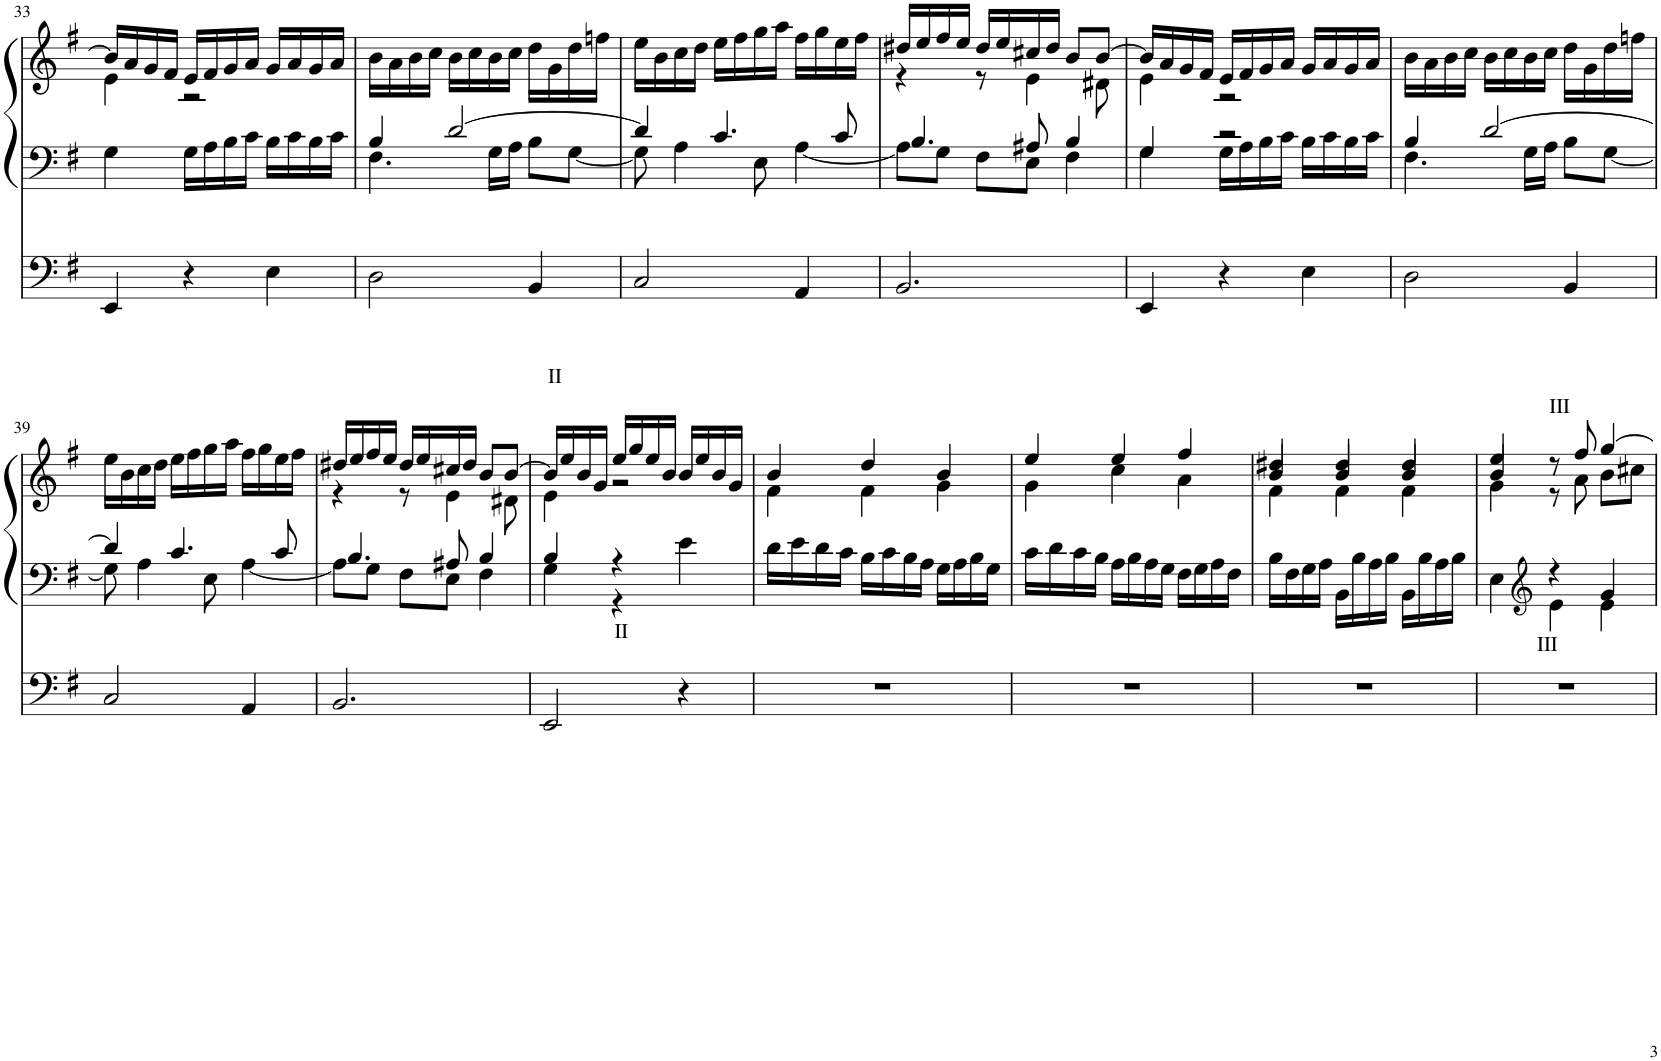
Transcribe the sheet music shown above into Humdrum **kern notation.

**kern	**kern	**kern
*part1	*part1	*part1
*staff3	*staff2	*staff1
*I"Pipe Organ	*	*
*I'P Org	*	*
!!LO:PB:g=z
*clefF4	*clefF4	*clefG2
*k[f#]	*k[f#]	*k[f#]
*M3/4	*M3/4	*M3/4
=33	=33	=33
*	*	*^
4EE/	4G\	16b/LL]	4e\
.	.	16a/	.
.	.	16g/	.
.	.	16f#/JJ	.
4r	16G\LL	16e/LL	2r
.	16A\	16f#/	.
.	16B\	16g/	.
.	16c\JJ	16a/JJ	.
4E\	16B\LL	16g/LL	.
.	16c\	16a/	.
.	16B\	16g/	.
.	16c\JJ	16a/JJ	.
*	*	*v	*v
=34	=34	=34
*	*^	*
2D\	4B/	4.F#\	16b\LL
.	.	.	16a\
.	.	.	16b\
.	.	.	16cc\JJ
.	[2d/	.	16b\LL
.	.	.	16cc\
.	.	16G\LL	16b\
.	.	16A\JJ	16cc\JJ
4BB/	.	8B\L	16dd\LL
.	.	.	16g\
.	.	[8G\J	16dd\
.	.	.	16ffn\JJ
=35	=35	=35	=35
2C/	4d/]	8G\]	16ee\LL
.	.	.	16b\
.	.	4A\	16cc\
.	.	.	16dd\JJ
.	4.c/	.	16ee\LL
.	.	.	16ff#\
.	.	8E\	16gg\
.	.	.	16aa\JJ
4AA/	.	[4A\	16ff#\LL
.	.	.	16gg\
.	8c/	.	16ee\
.	.	.	16ff#\JJ
=36	=36	=36	=36
*	*	*	*^
2.BB/	4.B/	8A\L]	16dd#X/LL	4r
.	.	.	16ee/	.
.	.	8G\J	16ff#/	.
.	.	.	16ee/JJ	.
.	.	8F#\L	16dd#/LL	8r
.	.	.	16ee/	.
.	8A#X/	8E\J	16cc#X/	4e\
.	.	.	16dd#/JJ	.
.	4B/	4F#\	8b/L	.
.	.	.	[8b/J	8d#X\
=37	=37	=37	=37	=37
4EE/	4G/	4G\	16b/LL]	4e\
.	.	.	16a/	.
.	.	.	16g/	.
.	.	.	16f#/JJ	.
4r	2r	16G\LL	16e/LL	2r
.	.	16A\	16f#/	.
.	.	16B\	16g/	.
.	.	16c\JJ	16a/JJ	.
4E\	.	16B\LL	16g/LL	.
.	.	16c\	16a/	.
.	.	16B\	16g/	.
.	.	16c\JJ	16a/JJ	.
*	*	*	*v	*v
=38	=38	=38	=38
2D\	4B/	4.F#\	16b\LL
.	.	.	16a\
.	.	.	16b\
.	.	.	16cc\JJ
.	[2d/	.	16b\LL
.	.	.	16cc\
.	.	16G\LL	16b\
.	.	16A\JJ	16cc\JJ
4BB/	.	8B\L	16dd\LL
.	.	.	16g\
.	.	[8G\J	16dd\
.	.	.	16ffn\JJ
!!LO:LB:g=z
=39	=39	=39	=39
2C/	4d/]	8G\]	16ee\LL
.	.	.	16b\
.	.	4A\	16cc\
.	.	.	16dd\JJ
.	4.c/	.	16ee\LL
.	.	.	16ff#\
.	.	8E\	16gg\
.	.	.	16aa\JJ
4AA/	.	[4A\	16ff#\LL
.	.	.	16gg\
.	8c/	.	16ee\
.	.	.	16ff#\JJ
=40	=40	=40	=40
*	*	*	*^
2.BB/	4.B/	8A\L]	16dd#X/LL	4r
.	.	.	16ee/	.
.	.	8G\J	16ff#/	.
.	.	.	16ee/JJ	.
.	.	8F#\L	16dd#/LL	8r
.	.	.	16ee/	.
.	8A#X/	8E\J	16cc#X/	4e\
.	.	.	16dd#/JJ	.
.	4B/	4F#\	8b/L	.
.	.	.	[8b/J	8d#X\
=41	=41	=41	=41	=41
!	!	!	!LO:TX:a:t=II	!
2EE/	4B/	4G\	16b/LL]	4e\
.	.	.	16ee/	.
.	.	.	16b/	.
.	.	.	16g/JJ	.
!	!LO:TX:b:t=II	!	!	!
.	4r	4r	16ee/LL	2r
.	.	.	16gg/	.
.	.	.	16ee/	.
.	.	.	16b/JJ	.
4r	4e\	4ryy	16b/LL	.
.	.	.	16ee/	.
.	.	.	16b/	.
.	.	.	16g/JJ	.
*	*v	*v	*	*
=42	=42	=42	=42
2.r	16d\LL	4b/	4f#\
.	16e\	.	.
.	16d\	.	.
.	16c\JJ	.	.
.	16B\LL	4dd/	4f#\
.	16c\	.	.
.	16B\	.	.
.	16A\JJ	.	.
.	16G\LL	4b/	4g\
.	16A\	.	.
.	16B\	.	.
.	16G\JJ	.	.
=43	=43	=43	=43
2.r	16c\LL	4ee/	4g\
.	16d\	.	.
.	16c\	.	.
.	16B\JJ	.	.
.	16A\LL	4ee/	4cc\
.	16B\	.	.
.	16A\	.	.
.	16G\JJ	.	.
.	16F#\LL	4ff#/	4a\
.	16G\	.	.
.	16A\	.	.
.	16F#\JJ	.	.
=44	=44	=44	=44
*	*	*	*^
2.r	16B\LL	4dd#X/	4b/	4f#\
.	16F#\	.	.	.
.	16G\	.	.	.
.	16A\JJ	.	.	.
.	16BB\LL	4dd#/	4b/	4f#\
.	16B\	.	.	.
.	16A\	.	.	.
.	16B\JJ	.	.	.
.	16BB\LL	4dd#/	4b/	4f#\
.	16B\	.	.	.
.	16A\	.	.	.
.	16B\JJ	.	.	.
=45	=45	=45	=45	=45
*	*^	*	*	*
!	!LO:TX:b:t=III	!	!	!	!
2.r	4ryy	4E\	4ee/	4b/	4g\
*	*clefG2	*	*	*	*
!	!	!	!LO:TX:a:t=III	!	!
.	4r	4e\	8r	8r	2ryy
.	.	.	8ff#/	8a\	.
.	4g/	4e\	[4gg/	8b\L	.
.	.	.	.	8cc#X\J	.
*	*v	*v	*	*	*
*	*	*v	*v	*v
=	=	=
*-	*-	*-
